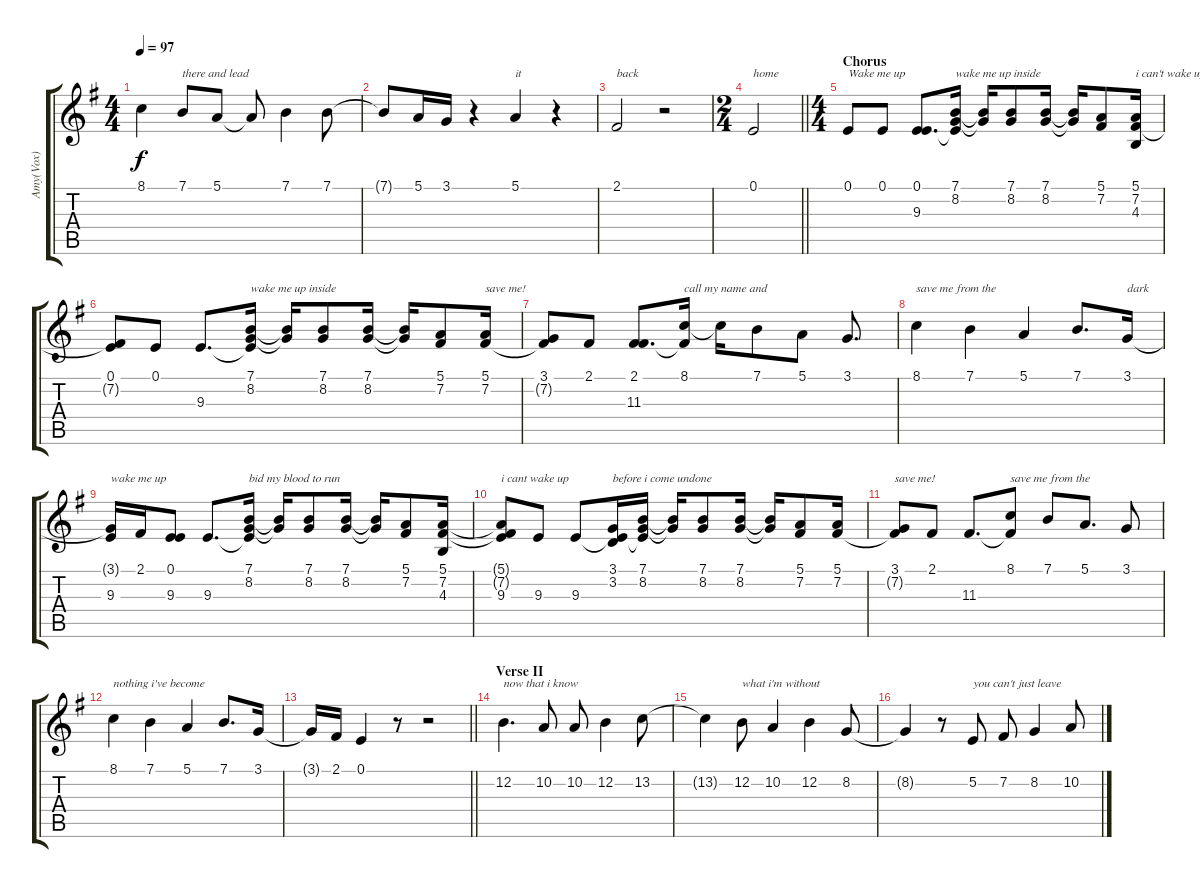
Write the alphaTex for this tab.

\track ("Amy(Vox)" "Amy(Vox)") {instrument oboe}
\staff {score tabs}
\tuning (E4 B3 G3 D3 A2 E2) {hide}
\ts (4 4)
\tempo 97
\clef g2
\ks g
8.1{t}.4{dy f} 7.1.8{txt "there and lead "} 5.1.8 5.1{t}.8 7.1.4 7.1.8 |
7.1{t}.8 5.1.16 3.1.16 r.4 5.1.4{txt "it"} r.4 |
2.1.2{txt "back"} r.2 |
\ts (2 4)
\barLineRight lightlight
0.1.2{txt "home"} |
\ts (4 4)
\section ("" "Chorus")
0.1.8{txt "Wake me up"} 0.1.8 (0.1 9.3).8{d} (7.1 8.2 9.3{t}).16{txt "wake me up inside"} (7.1{t} 8.2{t}).16 (7.1 8.2).8 (7.1 8.2).16 (7.1{t} 8.2{t}).16 (5.1 7.2).8 (5.1 7.2 4.3).16{txt "i can't wake up"} |
(0.1 7.2{t}).8 0.1.8 9.3.8{d} (7.1 8.2 9.3{t}).16{txt "wake me up inside"} (7.1{t} 8.2{t}).16 (7.1 8.2).8 (7.1 8.2).16 (7.1{t} 8.2{t}).16 (5.1 7.2).8 (5.1 7.2).16{txt "save me!"} |
(3.1 7.2{t}).8 2.1.8 (2.1 11.3).8{d} (8.1 11.3{t}).16{txt "call my name and"} 8.1{t}.16 7.1.8 5.1.8 3.1.8{d} |
8.1.4{txt "save me from the"} 7.1.4 5.1.4 7.1.8{d} 3.1.16{txt "dark"} |
(3.1{t} 9.3).16{txt "wake me up"} 2.1.16 (0.1 9.3).8 9.3.8{d} (7.1 8.2 9.3{t}).16{txt "bid my blood to run"} (7.1{t} 8.2{t}).16 (7.1 8.2).8 (7.1 8.2).16 (7.1{t} 8.2{t}).16 (5.1 7.2).8 (5.1 7.2 4.3).16 |
(5.1{t} 7.2{t} 9.3).8{txt "i cant wake up"} 9.3.8 9.3.8 (3.1 3.2 9.3{t}).16{txt "before i come undone"} (7.1 8.2 9.3{t}).16 (7.1{t} 8.2{t}).16 (7.1 8.2).8 (7.1 8.2).16 (7.1{t} 8.2{t}).16 (5.1 7.2).8 (5.1 7.2).16 |
(3.1 7.2{t}).8{txt "save me!"} 2.1.8 11.3.8{d} (8.1 11.3{t}).8{txt "save me from the"} 7.1.8 5.1.8{d} 3.1.8 |
8.1.4{txt "nothing i've become"} 7.1.4 5.1.4 7.1.8{d} 3.1.16 |
\barLineRight lightlight
3.1{t}.16 2.1.16 0.1.4 r.8 r.2 |
\section ("" "Verse II")
12.2.4{d txt "now that i know"} 10.2.8 10.2.8 12.2.4 13.2.8 |
13.2{t}.4 12.2.8{txt "what i'm without"} 10.2.4 12.2.4 8.2.8 |
8.2{t}.4 r.8 5.2.8{txt "you can't just leave "} 7.2.8 8.2.4 10.2.8
